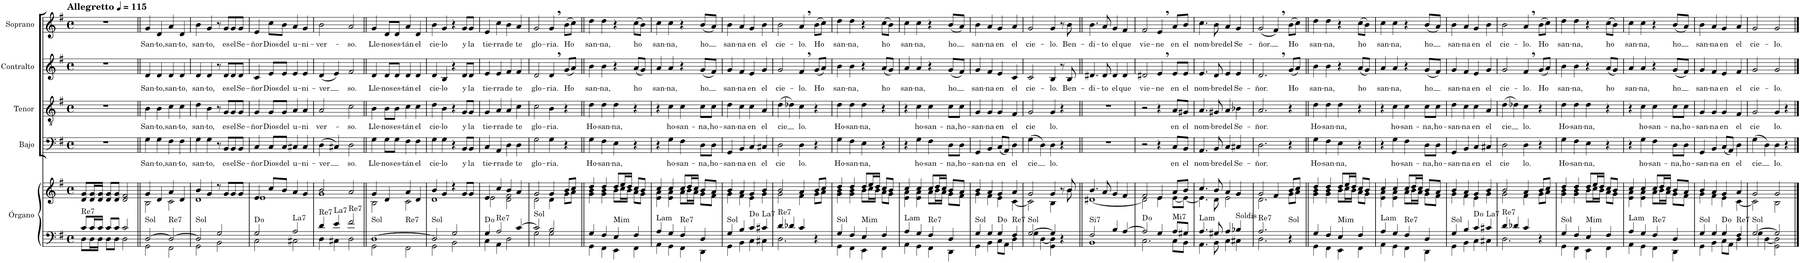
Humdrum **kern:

**kern	**kern	**harte	**kern	**text	**kern	**text	**kern	**text	**kern	**text
*part5	*part5	*part5	*part4	*part4	*part3	*part3	*part2	*part2	*part1	*part1
*staff6	*staff5	*	*staff4	*staff4	*staff3	*staff3	*staff2	*staff2	*staff1	*staff1
*I"Órgano	*	*	*I"Bajo	*	*I"Tenor	*	*I"Contralto	*	*I"Soprano	*
*	*	*	*I'B.	*	*I'T.	*	*I'C.	*	*I'S.	*
*clefF4	*clefG2	*	*clefF4	*	*clefGv2	*	*clefG2	*	*clefG2	*
*k[f#]	*k[f#]	*	*k[f#]	*	*k[f#]	*	*k[f#]	*	*k[f#]	*
*M4/4	*M4/4	*	*M4/4	*	*M4/4	*	*M4/4	*	*M4/4	*
*met(c)	*met(c)	*	*met(c)	*	*met(c)	*	*met(c)	*	*met(c)	*
*MM115	*MM115	*	*MM115	*	*MM115	*	*MM115	*	*MM115	*
=1	=1	=1	=1	=1	=1	=1	=1	=1	=1	=1
*^	*	*	*	*	*	*	*	*	*	*
!	!	!	!LO:H:kt=Re7	!	!	!	!	!	!	!LO:TX:a:B:t=Allegretto	!
8c/L	8D\L	8d/ 8g/L	N	1r	.	1r	.	1r	.	1r	.
16c/L	16D\L	16d/ 16g/L	.	.	.	.	.	.	.	.	.
16c/JJ	16D\JJ	16d/ 16g/JJ	.	.	.	.	.	.	.	.	.
8c/L	8D\L	8d/ 8g/L	.	.	.	.	.	.	.	.	.
8c/J	8D\J	8d/ 8g/J	.	.	.	.	.	.	.	.	.
2c/	2D\	2d/ 2f#/	.	.	.	.	.	.	.	.	.
=2||	=2||	=2||	=2||	=2||	=2||	=2||	=2||	=2||	=2||	=2||	=2||
*	*	*^	*	*	*	*	*	*	*	*	*
!	!	!	!	!LO:H:kt=Sol	!	!LO:LY:b	!	!LO:LY:b	!	!LO:LY:b	!	!LO:LY:b
[2D/	2GG\	4g/	2B\	N	4G\	San-	4B\	San-	4d/	San-	4g/	San-
!	!	!	!	!	!	!LO:LY:b	!	!LO:LY:b	!	!LO:LY:b	!	!LO:LY:b
.	.	4d/	.	.	4G\	-to,	4B\	-to,	4d/	-to,	4d/	-to,
!	!	!	!	!LO:H:kt=Re7	!	!LO:LY:b	!	!LO:LY:b	!	!LO:LY:b	!	!LO:LY:b
2D/_	2FF#\	4a/	2c\	N	4F#\	san-	4c\	san-	4d/	san-	4a/	san-
!	!	!	!	!	!	!LO:LY:b	!	!LO:LY:b	!	!LO:LY:b	!	!LO:LY:b
.	.	4d/	.	.	4F#\	-to,	4c\	-to,	4d/	-to,	4d/	-to,
=3	=3	=3	=3	=3	=3	=3	=3	=3	=3	=3	=3	=3
!	!	!	!	!LO:H:kt=Sol	!	!LO:LY:b	!	!LO:LY:b	!	!LO:LY:b	!	!LO:LY:b
2D/]	2GG\	4b/	1d	N	4G\	san-	4d\	san-	4d/	san-	4b\	san-
!	!	!	!	!	!	!LO:LY:b	!	!LO:LY:b	!	!LO:LY:b	!	!LO:LY:b
.	.	4g/	.	.	4G\	-to,	4B\	-to,	4d/	-to,	4g/	-to,
2G/	2BB\	8r	.	.	8r	.	8r	.	8r	.	8r	.
!	!	!	!	!	!	!LO:LY:b	!	!LO:LY:b	!	!LO:LY:b	!	!LO:LY:b
.	.	8g/L	.	.	8BB/L	es	8G/L	es	8d/L	es	8g/L	es
!	!	!	!	!	!	!LO:LY:b	!	!LO:LY:b	!	!LO:LY:b	!	!LO:LY:b
.	.	8g/	.	.	8BB/	el	8G/	el	8d/	el	8g/	el
!	!	!	!	!	!	!LO:LY:b	!	!LO:LY:b	!	!LO:LY:b	!	!LO:LY:b
.	.	8g/J	.	.	8BB/J	Se-	8G/J	Se-	8d/J	Se-	8g/J	Se-
=4	=4	=4	=4	=4	=4	=4	=4	=4	=4	=4	=4	=4
!	!	!	!	!	!	!LO:LY:b	!	!LO:LY:b	!	!LO:LY:b	!	!LO:LY:b
2G/	2C\	4e/	1e	D:dim	4C/	-ñor	4G/	-ñor	4c/	-ñor	4e/	-ñor
!	!	!	!	!	!	!LO:LY:b	!	!LO:LY:b	!	!LO:LY:b	!	!LO:LY:b
.	.	8cc/L	.	.	8C/L	Dios	8G/L	Dios	8e/L	Dios	8cc\L	Dios
!	!	!	!	!	!	!LO:LY:b	!	!LO:LY:b	!	!LO:LY:b	!	!LO:LY:b
.	.	8b/J	.	.	8C/J	del	8G/J	del	8e/J	del	8b\J	del
!	!	!	!	!LO:H:kt=La7	!	!LO:LY:b	!	!LO:LY:b	!	!LO:LY:b	!	!LO:LY:b
2A/	2C#X\	4a/	.	N	4C#X/	u-	4A/	u-	4e/	u-	4a/	u-
!	!	!	!	!	!	!LO:LY:b	!	!LO:LY:b	!	!LO:LY:b	!	!LO:LY:b
.	.	4g/	.	.	4C#/	-ni-	4A/	-ni	4e/	-ni-	4g/	-ni-
=5	=5	=5	=5	=5	=5	=5	=5	=5	=5	=5	=5	=5
!	!	!	!	!LO:H:kt=Re7	!	!LO:LY:b	!	!LO:LY:b	!	!LO:LY:b	!	!LO:LY:b
*	*	*	*^	*	*	*	*	*	*	*	*	*
4d/	4D\	2b/	1g	4ryy	N	(4D\	-ver	2A/	-ver-	(4d/	-ver	2b\	-ver-
!	!	!	!	!	!LO:H:kt=La7	!	!	!	!	!	!	!	!
4e/	4C#X\	.	.	2.ryy	N	4C#X/)	.	.	.	4e/)	.	.	.
!	!	!	!	!	!LO:H:kt=Re7	!	!LO:LY:b	!	!LO:LY:b	!	!LO:LY:b	!	!LO:LY:b
2f#/	2D\	2a/	.	.	N	2D\	so.	2c\	-so.	2f#/	so.	2a/	-so.
=6||	=6||	=6||	=6||	=6||	=6||	=6||	=6||	=6||	=6||	=6||	=6||	=6||	=6||
!	!	!	!	!	!LO:H:n=1:kt=Sol	!	!LO:LY:b	!	!LO:LY:b	!	!LO:LY:b	!	!LO:LY:b
!	!	!	!	!	!LO:H:n=2:kt=Re7	!	!	!	!	!	!	!	!
*	*	*	*v	*v	*	*	*	*	*	*	*	*	*
[1D	2GG\	4g/	2B\	N N	4G\	Lle-	4B\	Lle-	4d/	Lle-	4g/	Lle-
!	!	!	!	!	!	!LO:LY:b	!	!LO:LY:b	!	!LO:LY:b	!	!LO:LY:b
.	.	4d/	.	.	8G\L	-nos	8B\L	-nos	8d/L	-nos	8d/L	-nos
!	!	!	!	!	!	!LO:LY:b	!	!LO:LY:b	!	!LO:LY:b	!	!LO:LY:b
.	.	.	.	.	8G\J	es-	8B\J	es-	8d/J	es-	8d/J	es-
!	!	!	!	!	!	!LO:LY:b	!	!LO:LY:b	!	!LO:LY:b	!	!LO:LY:b
.	2FF#\	4a/	2c\	.	4F#\	-tán	4c\	-tán	4d/	-tán	4a/	-tán
!	!	!	!	!	!	!LO:LY:b	!	!LO:LY:b	!	!LO:LY:b	!	!LO:LY:b
.	.	4d/	.	.	4F#\	el	4c\	el	4d/	el	4d/	el
=7	=7	=7	=7	=7	=7	=7	=7	=7	=7	=7	=7	=7
!	!	!	!	!LO:H:kt=Sol	!	!LO:LY:b	!	!LO:LY:b	!	!LO:LY:b	!	!LO:LY:b
2D/]	2GG\	4b/	1d	N	4G\	cie-	4d\	cie-	4d/	cie-	4b\	cie-
!	!	!	!	!	!	!LO:LY:b	!	!LO:LY:b	!	!LO:LY:b	!	!LO:LY:b
.	.	4g/	.	.	4G\	-lo	4B\	-lo	4B/	-lo	4g/	-lo
2G/	2BB\	4r	.	.	4r	.	4r	.	4r	.	4r	.
!	!	!	!	!	!	!LO:LY:b	!	!LO:LY:b	!	!LO:LY:b	!	!LO:LY:b
.	.	8g/L	.	.	8BB/L	y	8G/L	y	8d/L	y	8g/L	y
!	!	!	!	!	!	!LO:LY:b	!	!LO:LY:b	!	!LO:LY:b	!	!LO:LY:b
.	.	8g/J	.	.	8BB/J	la	8G/J	la	8d/J	la	8g/J	la
=8	=8	=8	=8	=8	=8	=8	=8	=8	=8	=8	=8	=8
!	!	!	!	!	!	!LO:LY:b	!	!LO:LY:b	!	!LO:LY:b	!	!LO:LY:b
4G/	4C\	4e/	2e\	D:dim	4C/	tie-	4G/	tie-	4e/	tie-	4e/	tie-
!	!	!	!	!LO:H:kt=Re7	!	!LO:LY:b	!	!LO:LY:b	!	!LO:LY:b	!	!LO:LY:b
2A/	4AA\	4cc/	.	N	4AA/	-rra	4A/	-rra	4e/	-rra	4cc\	-rra
!	!	!	!	!	!	!LO:LY:b	!	!LO:LY:b	!	!LO:LY:b	!	!LO:LY:b
.	2D\	4b/	2d\ 2f#\	.	4D\	de	4A/	de	4f#/	de	4b\	de
!	!	!	!	!	!	!LO:LY:b	!	!LO:LY:b	!	!LO:LY:b	!	!LO:LY:b
[4c/	.	4a/	.	.	4D\	te	4c\	te	4f#/	te	4a/	te
=9	=9	=9	=9	=9	=9	=9	=9	=9	=9	=9	=9	=9
!	!	!	!	!LO:H:kt=Sol	!	!LO:LY:b	!	!LO:LY:b	!	!LO:LY:b	!	!LO:LY:b
2c/]	2G\	2g/	2d\	N	2G\	glo-	2c\	glo-	2d/	glo-	2g/	glo-
!	!	!	!	!	!	!LO:LY:b	!	!LO:LY:b	!	!LO:LY:b	!	!LO:LY:b
2B/	2G\	4g/	4d\	.	4G\	-ria.	4B\	-ria.	4d,/	-ria.	4g,/	-ria.
!	!	!	!	!	!	!	!	!	!	!LO:LY:b	!	!LO:LY:b
.	.	8b/L	8g\L	.	4r	.	4r	.	(8g/L	Ho	(8b\L	Ho
.	.	8cc/J	8a\J	.	.	.	.	.	8a/J)	.	8cc\J)	.
=10||	=10||	=10||	=10||	=10||	=10||	=10||	=10||	=10||	=10||	=10||	=10||	=10||
!	!	!	!	!	!	!LO:LY:b	!	!LO:LY:b	!	!LO:LY:b	!	!LO:LY:b
4G/	4GG\	4dd/	4g\ 4b\	.	4G\	Ho-	4d\	Ho-	4b\	san-	4dd\	san-
!	!	!	!	!	!	!LO:LY:b	!	!LO:LY:b	!	!LO:LY:b	!	!LO:LY:b
4F#/	4FF#\	4dd/	4g\ 4b\	.	4F#\	-san-	4d\	-san-	4b\	-na,	4dd\	-na,
!	!	!	!	!LO:H:kt=Mim	!	!LO:LY:b	!	!LO:LY:b	!	!	!	!
4E/	4EE\	8dd/L	8b\L	N	4E\	-na,	4d\	-na,	4r	.	4r	.
.	.	16ee/L	16cc\L	.	.	.	.	.	.	.	.	.
.	.	16dd/JJ	16b\JJ	.	.	.	.	.	.	.	.	.
!	!	!	!	!	!	!	!	!	!	!LO:LY:b	!	!LO:LY:b
4F#/	4FF#\	8cc/L	8a\L	.	4r	.	4r	.	(8a/L	ho	(8cc\L	ho
.	.	8b/J	8g\J	.	.	.	.	.	8g/J)	.	8b\J)	.
=11	=11	=11	=11	=11	=11	=11	=11	=11	=11	=11	=11	=11
!	!	!	!	!LO:H:kt=Lam	!	!	!	!	!	!LO:LY:b	!	!LO:LY:b
4A/	4AA\	4cc/	4e\ 4a\	N	4r	.	4r	.	4a/	san-	4cc\	san-
!	!	!	!	!	!	!LO:LY:b	!	!LO:LY:b	!	!LO:LY:b	!	!LO:LY:b
4G/	4GG\	4cc/	4e\ 4a\	.	4G\	ho-	4c\	ho-	4a/	-na,	4cc\	-na,
!	!	!	!	!LO:H:kt=Re7	!	!LO:LY:b	!	!LO:LY:b	!	!	!	!
4F#/	4FF#\	8cc/L	8a\L	N	4F#\	-san-	4c\	-san-	4r	.	4r	.
.	.	16dd/L	16b\L	.	.	.	.	.	.	.	.	.
.	.	16cc/JJ	16a\JJ	.	.	.	.	.	.	.	.	.
!	!	!	!	!	!	!LO:LY:b	!	!LO:LY:b	!	!LO:LY:b	!	!LO:LY:b
4D/	4DD\	8b/L	8g\L	.	8D\L	-na,	8c\L	-na,	(8g/L	ho	(8b/L	ho
!	!	!	!	!	!	!LO:LY:b	!	!LO:LY:b	!	!	!	!
.	.	8a/J	8f#\J	.	8D\J	ho-	8c\J	ho-	8f#/J)	.	8a/J)	.
=12	=12	=12	=12	=12	=12	=12	=12	=12	=12	=12	=12	=12
!	!	!	!	!LO:H:kt=Sol	!	!LO:LY:b	!	!LO:LY:b	!	!LO:LY:b	!	!LO:LY:b
4G/	4GG\	4b/	4g\	N	4GG/	-san-	4d\	-san-	4g/	san-	4b\	san-
!	!	!	!	!	!	!LO:LY:b	!	!LO:LY:b	!	!LO:LY:b	!	!LO:LY:b
4B/	4BB\	4a/	4f#\	.	4BB/	-na	4c\	-na	4f#/	-na	4a/	-na
!	!	!	!	!	!	!LO:LY:b	!	!LO:LY:b	!	!LO:LY:b	!	!LO:LY:b
4c/	4C\	4g/	4e\	D:dim	4C/	en	4c\	en	4e/	en	4g/	en
!	!	!	!	!LO:H:kt=La7	!	!LO:LY:b	!	!LO:LY:b	!	!LO:LY:b	!	!LO:LY:b
4c#X/	4C#X\	4b/	4g\	N	4C#X/	el	4A/	el	4g/	el	4b\	el
=13	=13	=13	=13	=13	=13	=13	=13	=13	=13	=13	=13	=13
!	!	!	!	!LO:H:kt=Re7	!	!LO:LY:b	!	!LO:LY:b	!	!LO:LY:b	!	!LO:LY:b
4d/	2.D\	2b/	2g\	N	2D\	cie	(4d\	cie	2g/	cie-	2b\	cie-
4d-X/	.	.	.	.	.	.	4d-X\)	.	.	.	.	.
!	!	!	!	!	!	!LO:LY:b	!	!LO:LY:b	!	!LO:LY:b	!	!LO:LY:b
4c/	.	4a/	4f#\	.	4D\	lo.	4c\	lo.	4f#,/	-lo.	4a,/	-lo.
!	!	!	!	!	!	!	!	!	!	!LO:LY:b	!	!LO:LY:b
4r	4ryy	8b/L	8g\L	.	4r	.	4r	.	(8g/L	Ho	(8b\L	Ho
.	.	8cc/J	8a\J	.	.	.	.	.	8a/J)	.	8cc\J)	.
=14	=14	=14	=14	=14	=14	=14	=14	=14	=14	=14	=14	=14
!	!	!	!	!LO:H:kt=Sol	!	!LO:LY:b	!	!LO:LY:b	!	!LO:LY:b	!	!LO:LY:b
4G/	4GG\	4dd/	4g\ 4b\	N	4G\	Ho-	4d\	Ho-	4b\	san-	4dd\	san-
!	!	!	!	!	!	!LO:LY:b	!	!LO:LY:b	!	!LO:LY:b	!	!LO:LY:b
4F#/	4FF#\	4dd/	4g\ 4b\	.	4F#\	-san-	4d\	-san-	4b\	-na,	4dd\	-na,
!	!	!	!	!LO:H:kt=Mim	!	!LO:LY:b	!	!LO:LY:b	!	!	!	!
4E/	4EE\	8dd/L	8b\L	N	4E\	-na,	4d\	-na,	4r	.	4r	.
.	.	16ee/L	16cc\L	.	.	.	.	.	.	.	.	.
.	.	16dd/JJ	16b\JJ	.	.	.	.	.	.	.	.	.
!	!	!	!	!	!	!	!	!	!	!LO:LY:b	!	!LO:LY:b
4F#/	4FF#\	8cc/L	8a\L	.	4r	.	4r	.	(8a/L	ho	(8cc\L	ho
.	.	8b/J	8g\J	.	.	.	.	.	8g/J)	.	8b\J)	.
=15	=15	=15	=15	=15	=15	=15	=15	=15	=15	=15	=15	=15
!	!	!	!	!LO:H:kt=Lam	!	!	!	!	!	!LO:LY:b	!	!LO:LY:b
4A/	4AA\	4cc/	4e\ 4a\	N	4r	.	4r	.	4a/	san-	4cc\	san-
!	!	!	!	!	!	!LO:LY:b	!	!LO:LY:b	!	!LO:LY:b	!	!LO:LY:b
4G/	4GG\	4cc/	4e\ 4a\	.	4G\	ho-	4c\	ho-	4a/	-na,	4cc\	-na,
!	!	!	!	!LO:H:kt=Re7	!	!LO:LY:b	!	!LO:LY:b	!	!	!	!
4F#/	4FF#\	8cc/L	8a\L	N	4F#\	-san-	4c\	-san-	4r	.	4r	.
.	.	16dd/L	16b\L	.	.	.	.	.	.	.	.	.
.	.	16cc/JJ	16a\JJ	.	.	.	.	.	.	.	.	.
!	!	!	!	!	!	!LO:LY:b	!	!LO:LY:b	!	!LO:LY:b	!	!LO:LY:b
4D/	4DD\	8b/L	8g\L	.	8D\L	-na,	8c\L	-na,	(8g/L	ho	(8b/L	ho
!	!	!	!	!	!	!LO:LY:b	!	!LO:LY:b	!	!	!	!
.	.	8a/J	8f#\J	.	8D\J	ho-	8c\J	ho-	8f#/J)	.	8a/J)	.
=16	=16	=16	=16	=16	=16	=16	=16	=16	=16	=16	=16	=16
!	!	!	!	!LO:H:kt=Sol	!	!LO:LY:b	!	!LO:LY:b	!	!LO:LY:b	!	!LO:LY:b
4G/	4GG\	4b/	4g\	N	4GG/	-san-	4G/	-san-	4g/	san-	4b\	san-
!	!	!	!	!	!	!LO:LY:b	!	!LO:LY:b	!	!LO:LY:b	!	!LO:LY:b
4G/	4BB\	4a/	4f#\	.	4BB/	-na	4G/	-na	4f#/	-na	4a/	-na
!	!	!	!	!	!	!LO:LY:b	!	!LO:LY:b	!	!LO:LY:b	!	!LO:LY:b
4G/	8C\L	4g/	4e\	D:dim	(8C/L	en	4G/	en	4e/	en	4g/	en
.	8AA\J	.	.	.	8AA/J)	.	.	.	.	.	.	.
!	!	!	!	!LO:H:kt=Re7	!	!LO:LY:b	!	!LO:LY:b	!	!LO:LY:b	!	!LO:LY:b
4F#/	4D\	4a/	[4c\	N	4D\	el	4F#/	el	4c/	el	4a/	el
=17	=17	=17	=17	=17	=17	=17	=17	=17	=17	=17	=17	=17
!	!	!	!	!LO:H:kt=Sol	!	!LO:LY:b	!	!LO:LY:b	!	!LO:LY:b	!	!LO:LY:b
[2G/	4G\	2g/	2c\]	N	(4G\	cie	2G/	cie	2c/	cie-	2g/	cie-
.	[4D\	.	.	.	4D\)	.	.	.	.	.	.	.
!	!	!	!	!	!	!LO:LY:b	!	!LO:LY:b	!	!LO:LY:b	!	!LO:LY:b
4G/]	4GG\ 4D\]	4g/	4B\	.	4D\	lo.	4G/	-lo.	4B/	-lo.	4g/	-lo.
4r	4ryy	8r	8ryy	.	4r	.	4r	.	8r	.	8r	.
!	!	!	!	!	!	!	!	!	!	!LO:LY:b	!	!LO:LY:b
.	.	8b/	8b\	.	.	.	.	.	8B/	Ben-	8b\	Ben-
=18||	=18||	=18||	=18||	=18||	=18||	=18||	=18||	=18||	=18||	=18||	=18||	=18||
!	!	!	!	!LO:H:kt=Si7	!	!	!	!	!	!LO:LY:b	!	!LO:LY:b
2F#/	1BB	4.b/	[1d#X	N	1r	.	1r	.	4.d#X/	-di-	4.b\	-di-
!	!	!	!	!	!	!	!	!	!	!LO:LY:b	!	!LO:LY:b
.	.	8a/	.	.	.	.	.	.	8d#/	-to	8a/	-to
!	!	!	!	!	!	!	!	!	!	!LO:LY:b	!	!LO:LY:b
4B/	.	4g/	.	.	.	.	.	.	4d#/	el	4g/	el
!	!	!	!	!	!	!	!	!	!	!LO:LY:b	!	!LO:LY:b
[4A/	.	4f#/	.	.	.	.	.	.	4d#/	que	4f#/	que
=19	=19	=19	=19	=19	=19	=19	=19	=19	=19	=19	=19	=19
!	!	!	!	!	!	!	!	!	!	!LO:LY:b	!	!LO:LY:b
2A/]	2.C\	2f#/	2d#\]	D:dim	2r	.	2r	.	2d#X/	vie-	2f#/	vie-
!	!	!	!	!	!	!	!	!	!	!LO:LY:b	!	!LO:LY:b
4G/	.	4e/	4e\	.	4r	.	4r	.	4e,/	-ne	4e,/	-ne
!	!	!	!	!LO:H:kt=Mi7	!	!LO:LY:b	!	!LO:LY:b	!	!LO:LY:b	!	!LO:LY:b
8A/L	8C\L	8a/L	[8e\L	N	8C/L	en	8A/L	en	8e/L	en	8a/L	en
!	!	!	!	!	!	!LO:LY:b	!	!LO:LY:b	!	!LO:LY:b	!	!LO:LY:b
8G#X/J	8BB\J	8b/J	8e\J_	.	8BB/J	el	8G#X/J	el	8e/J	el	8b/J	el
=20	=20	=20	=20	=20	=20	=20	=20	=20	=20	=20	=20	=20
!	!	!	!	!LO:H:kt=Lam	!	!LO:LY:b	!	!LO:LY:b	!	!LO:LY:b	!	!LO:LY:b
4.A/	4.AA\	4.cc/	4.e\]	N	4.AA/	nom-	4.A/	nom-	4.e/	nom-	4.cc\	nom-
!	!	!	!	!	!	!LO:LY:b	!	!LO:LY:b	!	!LO:LY:b	!	!LO:LY:b
8G#X/	8BB\	8b/	8d\	.	8BB/	-bre	8G#X/	-bre	8d/	-bre	8b\	-bre
!	!	!	!	!	!	!LO:LY:b	!	!LO:LY:b	!	!LO:LY:b	!	!LO:LY:b
4A/	4C\	4a/	2e\	.	4C/	del	4A/	del	4e/	del	4a/	del
!	!	!	!	!LO:H:kt=Soldis	!	!LO:LY:b	!	!LO:LY:b	!	!LO:LY:b	!	!LO:LY:b
4B-X/	4C#X\	4g/	.	N	4C#X/	Se-	4B-X\	Se-	4e/	Se-	4g/	Se-
=21	=21	=21	=21	=21	=21	=21	=21	=21	=21	=21	=21	=21
!	!	!	!	!LO:H:kt=Re7	!	!LO:LY:b	!	!LO:LY:b	!	!LO:LY:b	!	!LO:LY:b
2.A/	2.D\	2g/	2.d\	N	2.D\	-ñor.	2.A/	-ñor.	2.d,/	-ñor.	(2g/	-ñor.
.	.	4f#/	.	.	.	.	.	.	.	.	4f#,/)	.
!	!	!	!	!LO:H:kt=Sol	!	!	!	!	!	!LO:LY:b	!	!LO:LY:b
4r	4ryy	8b/L	8g\L	N	4r	.	4r	.	(8g/L	Ho	(8b\L	Ho
.	.	8cc/J	8a\J	.	.	.	.	.	8a/J)	.	8cc\J)	.
=22||	=22||	=22||	=22||	=22||	=22||	=22||	=22||	=22||	=22||	=22||	=22||	=22||
!	!	!	!	!	!	!LO:LY:b	!	!LO:LY:b	!	!LO:LY:b	!	!LO:LY:b
4G/	4GG\	4dd/	4g\ 4b\	.	4G\	Ho-	4d\	Ho-	4b\	san-	4dd\	san-
!	!	!	!	!	!	!LO:LY:b	!	!LO:LY:b	!	!LO:LY:b	!	!LO:LY:b
4F#/	4FF#\	4dd/	4g\ 4b\	.	4F#\	-san-	4d\	-san-	4b\	-na,	4dd\	-na,
!	!	!	!	!LO:H:kt=Mim	!	!LO:LY:b	!	!LO:LY:b	!	!	!	!
4E/	4EE\	8dd/L	8b\L	N	4E\	-na,	4d\	-na,	4r	.	4r	.
.	.	16ee/L	16cc\L	.	.	.	.	.	.	.	.	.
.	.	16dd/JJ	16b\JJ	.	.	.	.	.	.	.	.	.
!	!	!	!	!	!	!	!	!	!	!LO:LY:b	!	!LO:LY:b
4F#/	4FF#\	8cc/L	8a\L	.	4r	.	4r	.	(8a/L	ho	(8cc\L	ho
.	.	8b/J	8g\J	.	.	.	.	.	8g/J)	.	8b\J)	.
=23	=23	=23	=23	=23	=23	=23	=23	=23	=23	=23	=23	=23
!	!	!	!	!LO:H:kt=Lam	!	!	!	!	!	!LO:LY:b	!	!LO:LY:b
4A/	4AA\	4cc/	4e\ 4a\	N	4r	.	4r	.	4a/	san-	4cc\	san-
!	!	!	!	!	!	!LO:LY:b	!	!LO:LY:b	!	!LO:LY:b	!	!LO:LY:b
4G/	4GG\	4cc/	4e\ 4a\	.	4G\	ho-	4c\	ho-	4a/	-na,	4cc\	-na,
!	!	!	!	!LO:H:kt=Re7	!	!LO:LY:b	!	!LO:LY:b	!	!	!	!
4F#/	4FF#\	8cc/L	8a\L	N	4F#\	-san-	4c\	-san-	4r	.	4r	.
.	.	16dd/L	16b\L	.	.	.	.	.	.	.	.	.
.	.	16cc/JJ	16a\JJ	.	.	.	.	.	.	.	.	.
!	!	!	!	!	!	!LO:LY:b	!	!LO:LY:b	!	!LO:LY:b	!	!LO:LY:b
4D/	4DD\	8b/L	8g\L	.	8D\L	-na,	8c\L	-na,	(8g/L	ho	(8b/L	ho
!	!	!	!	!	!	!LO:LY:b	!	!LO:LY:b	!	!	!	!
.	.	8a/J	8f#\J	.	8D\J	ho-	8c\J	ho-	8f#/J)	.	8a/J)	.
=24	=24	=24	=24	=24	=24	=24	=24	=24	=24	=24	=24	=24
!	!	!	!	!LO:H:kt=Sol	!	!LO:LY:b	!	!LO:LY:b	!	!LO:LY:b	!	!LO:LY:b
4G/	4GG\	4b/	4g\	N	4GG/	-san-	4d\	-san-	4g/	san-	4b\	san-
!	!	!	!	!	!	!LO:LY:b	!	!LO:LY:b	!	!LO:LY:b	!	!LO:LY:b
4B/	4BB\	4a/	4f#\	.	4BB/	-na	4c\	-na	4f#/	-na	4a/	-na
!	!	!	!	!	!	!LO:LY:b	!	!LO:LY:b	!	!LO:LY:b	!	!LO:LY:b
4c/	4C\	4g/	4e\	D:dim	4C/	en	4c\	en	4e/	en	4g/	en
!	!	!	!	!LO:H:kt=La7	!	!LO:LY:b	!	!LO:LY:b	!	!LO:LY:b	!	!LO:LY:b
4c#X/	4C#X\	4b/	4g\	N	4C#X/	el	4A/	el	4g/	el	4b\	el
=25	=25	=25	=25	=25	=25	=25	=25	=25	=25	=25	=25	=25
!	!	!	!	!LO:H:kt=Re7	!	!LO:LY:b	!	!LO:LY:b	!	!LO:LY:b	!	!LO:LY:b
4d/	2.D\	2b/	2g\	N	2D\	cie	(4d\	cie	2g/	cie-	2b\	cie-
4d-X/	.	.	.	.	.	.	4d-X\)	.	.	.	.	.
!	!	!	!	!	!	!LO:LY:b	!	!LO:LY:b	!	!LO:LY:b	!	!LO:LY:b
4c/	.	4a/	4f#\	.	4D\	lo.	4c\	lo.	4f#,/	-lo.	4a,/	-lo.
!	!	!	!	!	!	!	!	!	!	!LO:LY:b	!	!LO:LY:b
4r	4ryy	8b/L	8g\L	.	4r	.	4r	.	(8g/L	Ho	(8b\L	Ho
.	.	8cc/J	8a\J	.	.	.	.	.	8a/J)	.	8cc\J)	.
=26	=26	=26	=26	=26	=26	=26	=26	=26	=26	=26	=26	=26
!	!	!	!	!LO:H:kt=Sol	!	!LO:LY:b	!	!LO:LY:b	!	!LO:LY:b	!	!LO:LY:b
4G/	4GG\	4dd/	4g\ 4b\	N	4G\	Ho-	4d\	Ho-	4b\	san-	4dd\	san-
!	!	!	!	!	!	!LO:LY:b	!	!LO:LY:b	!	!LO:LY:b	!	!LO:LY:b
4F#/	4FF#\	4dd/	4g\ 4b\	.	4F#\	-san-	4d\	-san-	4b\	-na,	4dd\	-na,
!	!	!	!	!LO:H:kt=Mim	!	!LO:LY:b	!	!LO:LY:b	!	!	!	!
4E/	4EE\	8dd/L	8b\L	N	4E\	-na,	4d\	-na,	4r	.	4r	.
.	.	16ee/L	16cc\L	.	.	.	.	.	.	.	.	.
.	.	16dd/JJ	16b\JJ	.	.	.	.	.	.	.	.	.
!	!	!	!	!	!	!	!	!	!	!LO:LY:b	!	!LO:LY:b
4F#/	4FF#\	8cc/L	8a\L	.	4r	.	4r	.	(8a/L	ho	(8cc\L	ho
.	.	8b/J	8g\J	.	.	.	.	.	8g/J)	.	8b\J)	.
=27	=27	=27	=27	=27	=27	=27	=27	=27	=27	=27	=27	=27
!	!	!	!	!LO:H:kt=Lam	!	!	!	!	!	!LO:LY:b	!	!LO:LY:b
4A/	4AA\	4cc/	4e\ 4a\	N	4r	.	4r	.	4a/	san-	4cc\	san-
!	!	!	!	!	!	!LO:LY:b	!	!LO:LY:b	!	!LO:LY:b	!	!LO:LY:b
4G/	4GG\	4cc/	4e\ 4a\	.	4G\	ho-	4c\	ho-	4a/	-na,	4cc\	-na,
!	!	!	!	!LO:H:kt=Re7	!	!LO:LY:b	!	!LO:LY:b	!	!	!	!
4F#/	4FF#\	8cc/L	8a\L	N	4F#\	-san-	4c\	-san-	4r	.	4r	.
.	.	16dd/L	16b\L	.	.	.	.	.	.	.	.	.
.	.	16cc/JJ	16a\JJ	.	.	.	.	.	.	.	.	.
!	!	!	!	!	!	!LO:LY:b	!	!LO:LY:b	!	!LO:LY:b	!	!LO:LY:b
4D/	4DD\	8b/L	8g\L	.	8D\L	-na,	8c\L	-na,	(8g/L	ho	(8b/L	ho
!	!	!	!	!	!	!LO:LY:b	!	!LO:LY:b	!	!	!	!
.	.	8a/J	8f#\J	.	8D\J	ho-	8c\J	ho-	8f#/J)	.	8a/J)	.
=28	=28	=28	=28	=28	=28	=28	=28	=28	=28	=28	=28	=28
!	!	!	!	!LO:H:kt=Sol	!	!LO:LY:b	!	!LO:LY:b	!	!LO:LY:b	!	!LO:LY:b
4G/	4GG\	4b/	4g\	N	4GG/	-san-	4G/	-san-	4g/	san-	4b\	san-
!	!	!	!	!	!	!LO:LY:b	!	!LO:LY:b	!	!LO:LY:b	!	!LO:LY:b
4G/	4BB\	4a/	4f#\	.	4BB/	-na	4G/	-na	4f#/	-na	4a/	-na
!	!	!	!	!	!	!LO:LY:b	!	!LO:LY:b	!	!LO:LY:b	!	!LO:LY:b
4G/	8C\L	4g/	4e\	D:dim	(8C/L	en	4G/	en	4e/	en	4g/	en
.	8AA\J	.	.	.	8AA/J)	.	.	.	.	.	.	.
!	!	!	!	!LO:H:kt=Re7	!	!LO:LY:b	!	!LO:LY:b	!	!LO:LY:b	!	!LO:LY:b
4F#/	4D\	4a/	[4c\	N	4D\	el	4F#/	el	4f#/	el	4a/	el
=29	=29	=29	=29	=29	=29	=29	=29	=29	=29	=29	=29	=29
!	!	!	!	!LO:H:kt=Sol	!	!LO:LY:b	!	!LO:LY:b	!	!LO:LY:b	!	!LO:LY:b
[2G/	4G\	2g/	2c\]	N	(4G\	cie	2G/	cie	2g/	cie-	2g/	cie-
.	[4D\	.	.	.	4D\)	.	.	.	.	.	.	.
!	!	!	!	!	!	!LO:LY:b	!	!LO:LY:b	!	!LO:LY:b	!	!LO:LY:b
2G/]	2GG\ 2D\]	2g/	2B\	.	4D\	lo.	4G/	-lo.	2g/	-lo.	2g/	-lo.
.	.	.	.	.	4r	.	4r	.	.	.	.	.
*v	*v	*	*	*	*	*	*	*	*	*	*	*
*	*v	*v	*	*	*	*	*	*	*	*	*
==	==	==	==	==	==	==	==	==	==	==
*-	*-	*-	*-	*-	*-	*-	*-	*-	*-	*-
